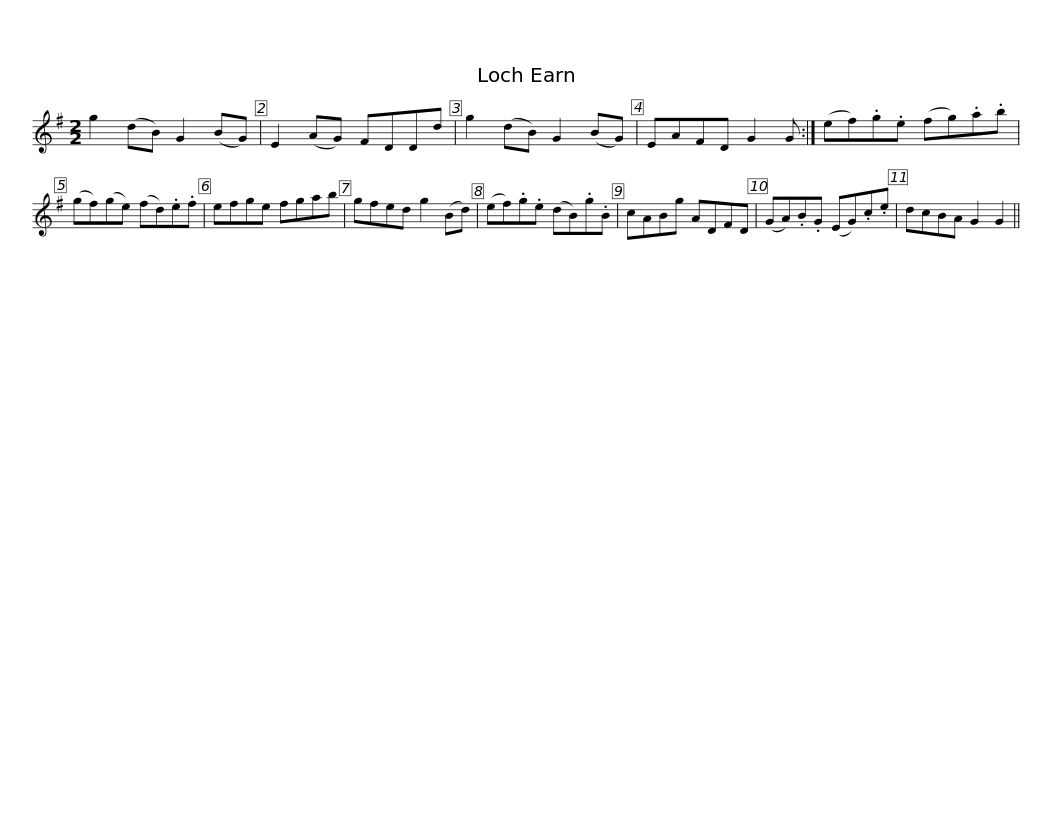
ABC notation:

X:1
L:1/8
M:2/2
I:linebreak $
K:G
V:1 treble
V:1
 g2 (dB) G2 (BG) | E2 (AG) FDDd | g2 (dB) G2 (BG) | EAFD G2 G :| (ef).g.e (fg).a.b | %5
 (gf)(ge) (fd).e.f |$ efge fgab | gfed g2 (Bd) | (ef).g.e (dB).g.B | cABg ADFD | %10
 (GA).B.G (EG).c.e | dcBA G2 G2 || %12
